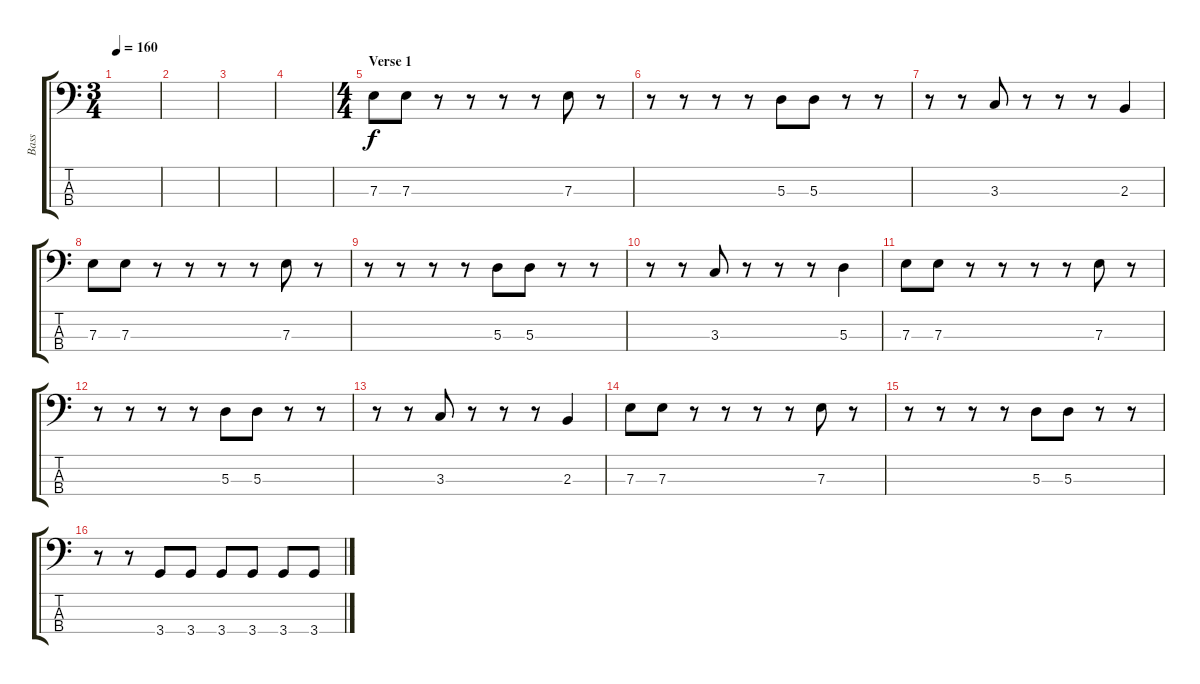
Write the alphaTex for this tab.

\track ("Bass" "Bass") {instrument electricbassfinger}
\staff {score tabs}
\tuning (G2 D2 A1 E1) {hide}
\ts (3 4)
\tempo 160
\clef f4
\ks c
|
|
|
|
\ts (4 4)
\section ("" "Verse 1")
7.3.8 7.3.8 r.8 r.8 r.8 r.8 7.3.8 r.8 |
r.8 r.8 r.8 r.8 5.3.8 5.3.8 r.8 r.8 |
r.8 r.8 3.3.8 r.8 r.8 r.8 2.3.4 |
7.3.8 7.3.8 r.8 r.8 r.8 r.8 7.3.8 r.8 |
r.8 r.8 r.8 r.8 5.3.8 5.3.8 r.8 r.8 |
r.8 r.8 3.3.8 r.8 r.8 r.8 5.3.4 |
7.3.8 7.3.8 r.8 r.8 r.8 r.8 7.3.8 r.8 |
r.8 r.8 r.8 r.8 5.3.8 5.3.8 r.8 r.8 |
r.8 r.8 3.3.8 r.8 r.8 r.8 2.3.4 |
7.3.8 7.3.8 r.8 r.8 r.8 r.8 7.3.8 r.8 |
r.8 r.8 r.8 r.8 5.3.8 5.3.8 r.8 r.8 |
r.8 r.8 3.4.8 3.4.8 3.4.8 3.4.8 3.4.8 3.4.8
